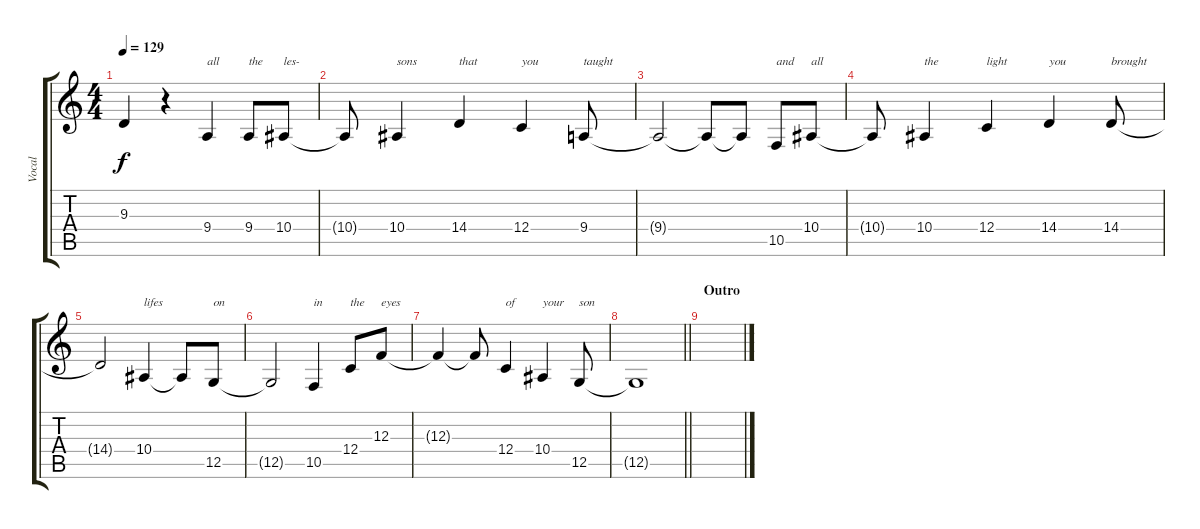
\track ("Vocal" "Vocal") {instrument sopranosax}
\staff {score tabs}
\tuning (D4 A3 F3 C3 G2 D2) {hide}
\ts (4 4)
\tempo 129
\clef g2
\ks c
9.3{t}.4{dy f} r.4 9.4.4{txt "all"} 9.4.8{txt "the"} 10.4.8{txt "les-"} |
10.4{t}.8 10.4.4{txt "sons"} 14.4.4{txt "that"} 12.4.4{txt "you"} 9.4.8{txt "taught"} |
9.4{t}.2 9.4{t}.8 9.4{t}.8 10.5.8{txt "and"} 10.4.8{txt "all"} |
10.4{t}.8 10.4.4{txt "the"} 12.4.4{txt "light"} 14.4.4{txt "you"} 14.4.8{txt "brought"} |
14.4{t}.2 10.4.4{txt "lifes"} 10.4{t}.8 12.5.8{txt "on"} |
12.5{t}.2 10.5.4{txt "in"} 12.4.8{txt "the"} 12.3.8{txt "eyes"} |
12.3{t}.4 12.3{t}.8 12.4.4{txt "of"} 10.4.4{txt "your"} 12.5.8{txt "son"} |
\barLineRight lightlight
12.5{t}.1 |
\section ("" "Outro")
